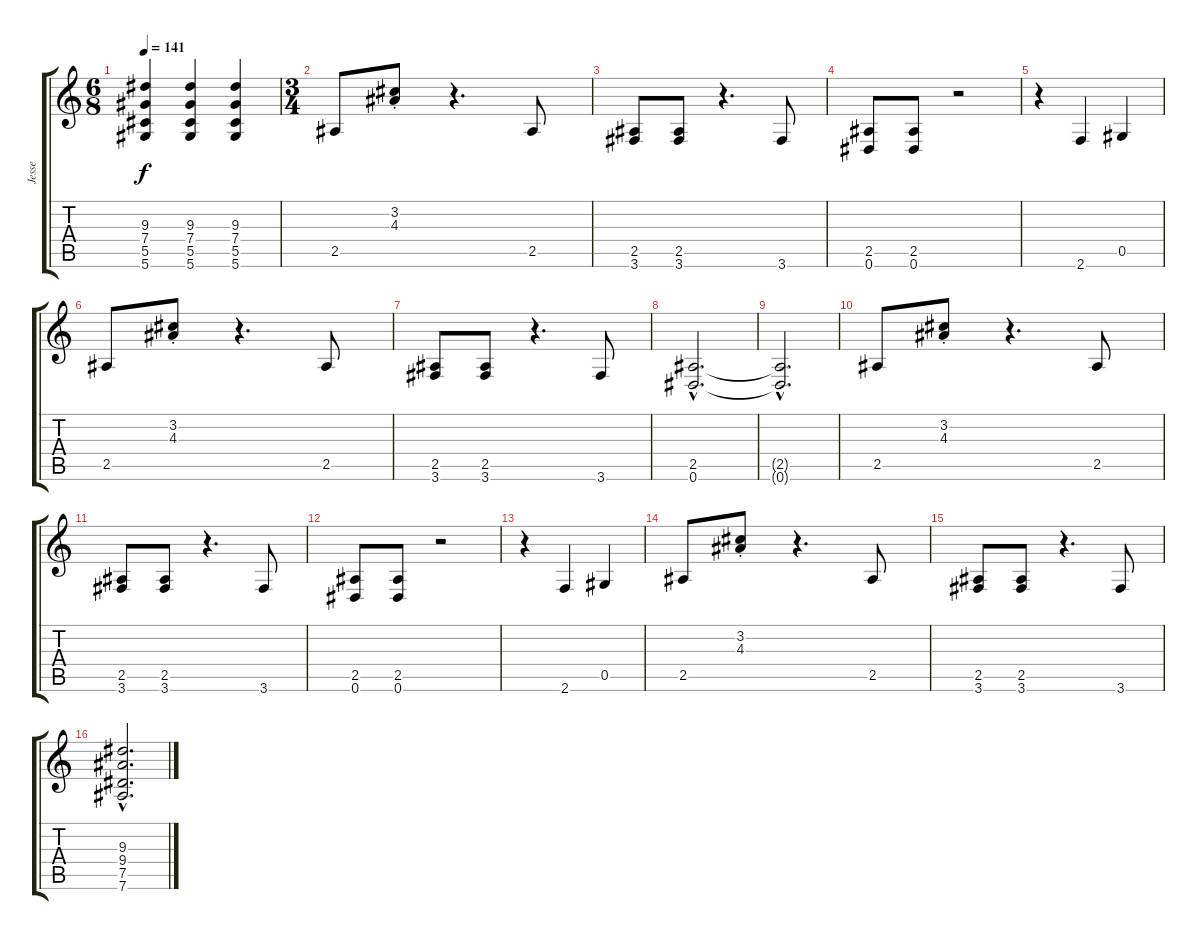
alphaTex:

\track ("Jesse" "Jesse") {instrument electricguitarclean}
\staff {score tabs}
\tuning (Eb4 Bb3 Gb3 Db3 Ab2 Eb2) {hide}
\ts (6 8)
\tempo 141
\clef g2
\ks c
(9.3 7.4 5.5 5.6).4{dy f} (9.3 7.4 5.5 5.6).4 (9.3 7.4 5.5 5.6).4 |
\ts (3 4)
2.5.8 (3.2{st} 4.3{st}).8 r.4{d} 2.5.8 |
(2.5 3.6).8 (2.5 3.6).8 r.4{d} 3.6.8 |
(2.5 0.6).8 (2.5 0.6).8 r.2 |
r.4 2.6.4 0.5.4 |
2.5.8 (3.2{st} 4.3{st}).8 r.4{d} 2.5.8 |
(2.5 3.6).8 (2.5 3.6).8 r.4{d} 3.6.8 |
(2.5{hac} 0.6{hac}).2{d} |
(2.5{hac t} 0.6{hac t}).2{d} |
2.5.8 (3.2{st} 4.3{st}).8 r.4{d} 2.5.8 |
(2.5 3.6).8 (2.5 3.6).8 r.4{d} 3.6.8 |
(2.5 0.6).8 (2.5 0.6).8 r.2 |
r.4 2.6.4 0.5.4 |
2.5.8 (3.2{st} 4.3{st}).8 r.4{d} 2.5.8 |
(2.5 3.6).8 (2.5 3.6).8 r.4{d} 3.6.8 |
(9.3{hac} 9.4{hac} 7.5{hac} 7.6{hac}).2{d}
